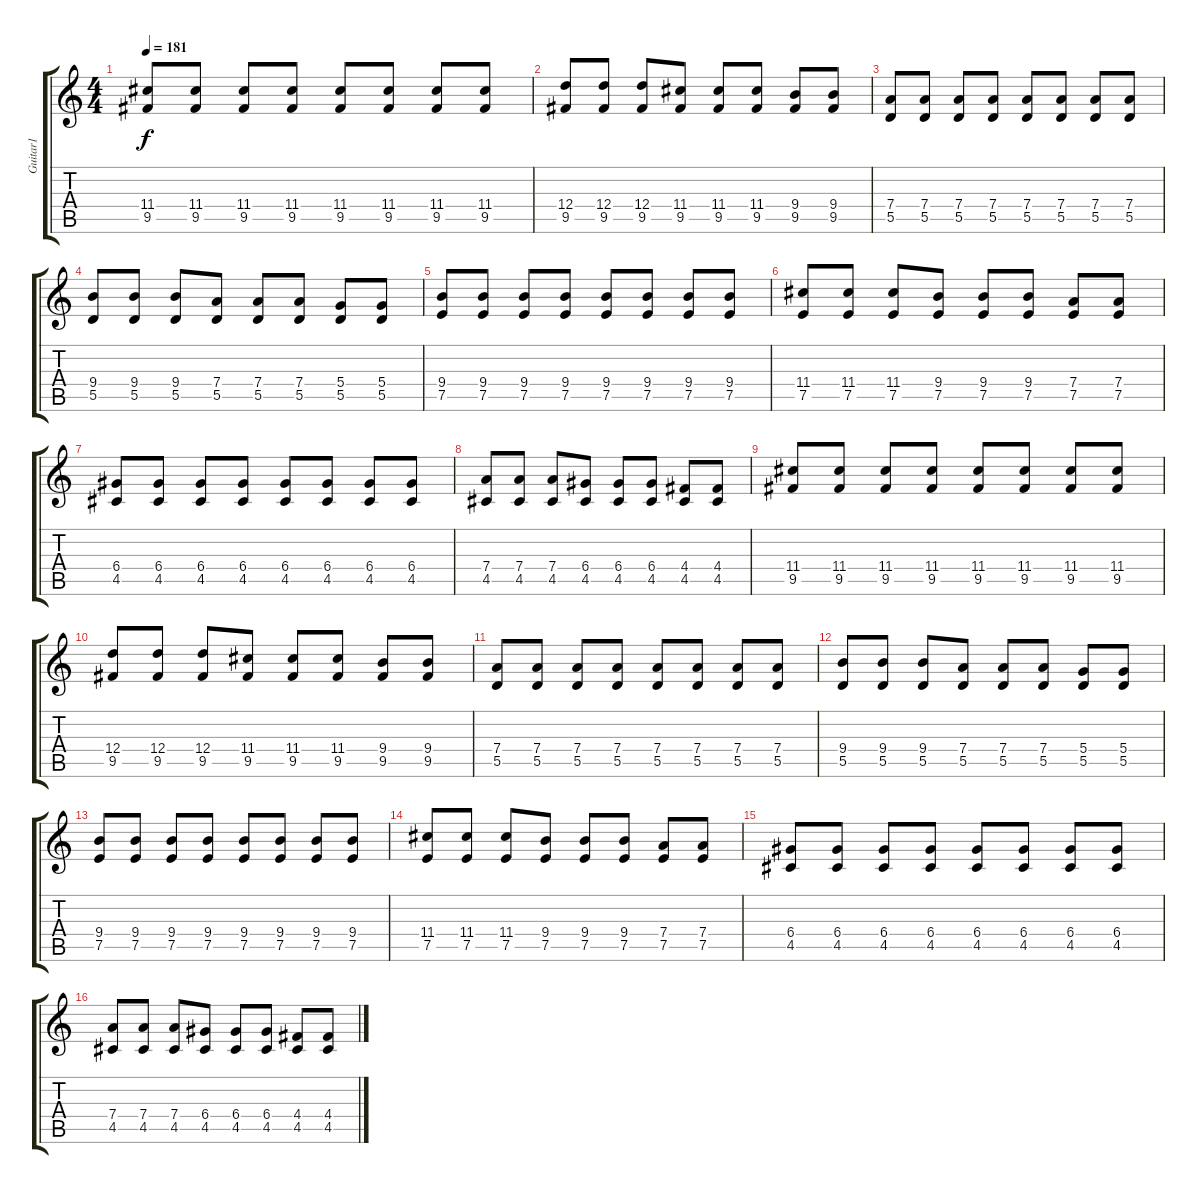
\track ("Guitar1" "Guitar1") {instrument electricguitarmuted}
\staff {score tabs}
\tuning (E4 B3 G3 D3 A2 E2) {hide}
\ts (4 4)
\tempo 181
\clef g2
\ks c
(11.4 9.5).8{dy f instrument electricguitarmuted} (11.4 9.5).8 (11.4 9.5).8 (11.4 9.5).8 (11.4 9.5).8 (11.4 9.5).8 (11.4 9.5).8 (11.4 9.5).8 |
(12.4 9.5).8 (12.4 9.5).8 (12.4 9.5).8 (11.4 9.5).8 (11.4 9.5).8 (11.4 9.5).8 (9.4 9.5).8 (9.4 9.5).8 |
(7.4 5.5).8 (7.4 5.5).8 (7.4 5.5).8 (7.4 5.5).8 (7.4 5.5).8 (7.4 5.5).8 (7.4 5.5).8 (7.4 5.5).8 |
(9.4 5.5).8 (9.4 5.5).8 (9.4 5.5).8 (7.4 5.5).8 (7.4 5.5).8 (7.4 5.5).8 (5.4 5.5).8 (5.4 5.5).8 |
(9.4 7.5).8 (9.4 7.5).8 (9.4 7.5).8 (9.4 7.5).8 (9.4 7.5).8 (9.4 7.5).8 (9.4 7.5).8 (9.4 7.5).8 |
(11.4 7.5).8 (11.4 7.5).8 (11.4 7.5).8 (9.4 7.5).8 (9.4 7.5).8 (9.4 7.5).8 (7.4 7.5).8 (7.4 7.5).8 |
(6.4 4.5).8 (6.4 4.5).8 (6.4 4.5).8 (6.4 4.5).8 (6.4 4.5).8 (6.4 4.5).8 (6.4 4.5).8 (6.4 4.5).8 |
(7.4 4.5).8 (7.4 4.5).8 (7.4 4.5).8 (6.4 4.5).8 (6.4 4.5).8 (6.4 4.5).8 (4.4 4.5).8 (4.4 4.5).8 |
(11.4 9.5).8 (11.4 9.5).8 (11.4 9.5).8 (11.4 9.5).8 (11.4 9.5).8 (11.4 9.5).8 (11.4 9.5).8 (11.4 9.5).8 |
(12.4 9.5).8 (12.4 9.5).8 (12.4 9.5).8 (11.4 9.5).8 (11.4 9.5).8 (11.4 9.5).8 (9.4 9.5).8 (9.4 9.5).8 |
(7.4 5.5).8 (7.4 5.5).8 (7.4 5.5).8 (7.4 5.5).8 (7.4 5.5).8 (7.4 5.5).8 (7.4 5.5).8 (7.4 5.5).8 |
(9.4 5.5).8 (9.4 5.5).8 (9.4 5.5).8 (7.4 5.5).8 (7.4 5.5).8 (7.4 5.5).8 (5.4 5.5).8 (5.4 5.5).8 |
(9.4 7.5).8 (9.4 7.5).8 (9.4 7.5).8 (9.4 7.5).8 (9.4 7.5).8 (9.4 7.5).8 (9.4 7.5).8 (9.4 7.5).8 |
(11.4 7.5).8 (11.4 7.5).8 (11.4 7.5).8 (9.4 7.5).8 (9.4 7.5).8 (9.4 7.5).8 (7.4 7.5).8 (7.4 7.5).8 |
(6.4 4.5).8 (6.4 4.5).8 (6.4 4.5).8 (6.4 4.5).8 (6.4 4.5).8 (6.4 4.5).8 (6.4 4.5).8 (6.4 4.5).8 |
(7.4 4.5).8 (7.4 4.5).8 (7.4 4.5).8 (6.4 4.5).8 (6.4 4.5).8 (6.4 4.5).8 (4.4 4.5).8 (4.4 4.5).8
